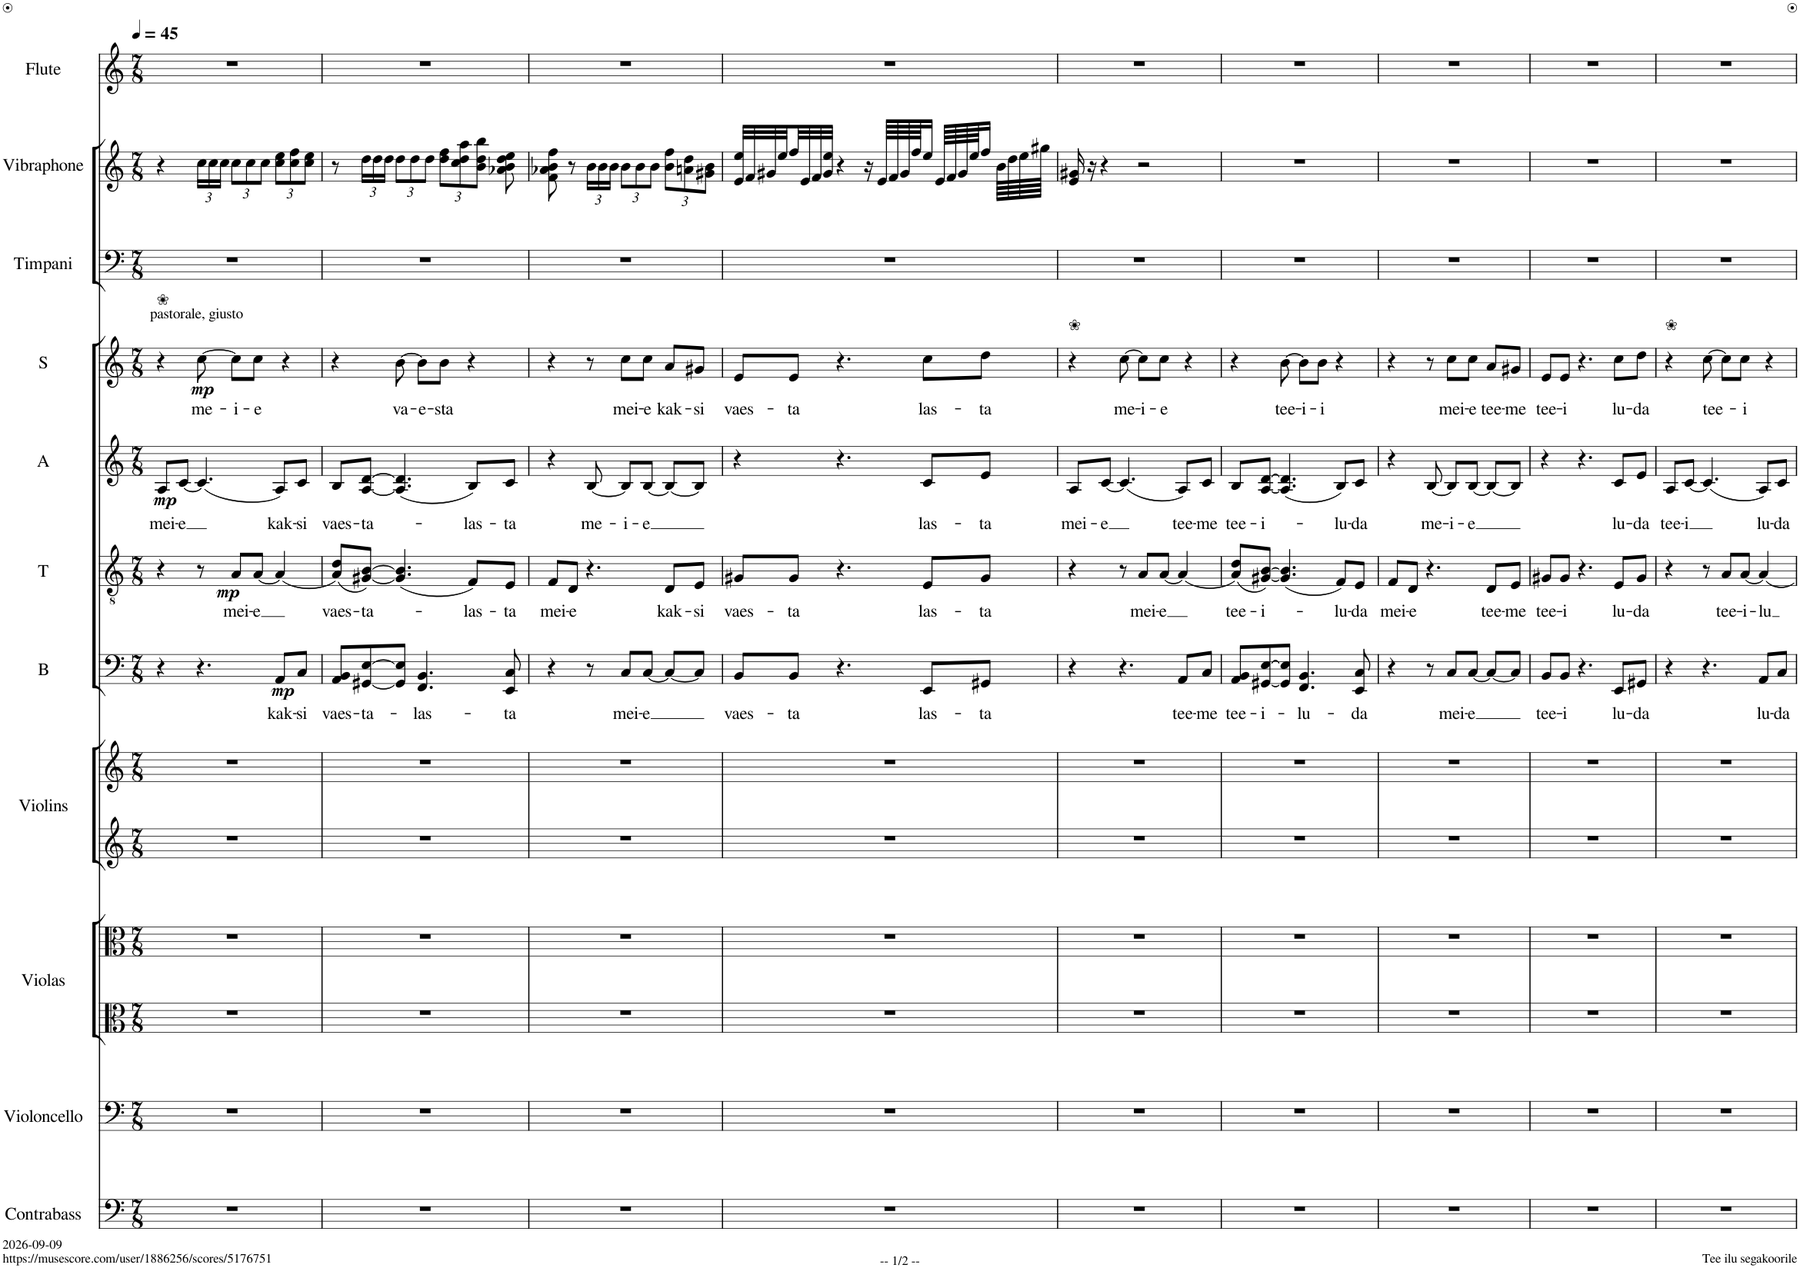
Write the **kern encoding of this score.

**kern	**kern	**kern	**kern	**kern	**kern	**kern	**text	**dynam	**kern	**text	**dynam	**kern	**text	**dynam	**kern	**text	**dynam	**kern	**kern	**kern
*part11	*part10	*part9	*part9	*part8	*part8	*part7	*part7	*part7	*part6	*part6	*part6	*part5	*part5	*part5	*part4	*part4	*part4	*part3	*part2	*part1
*staff13	*staff12	*staff11	*staff10	*staff9	*staff8	*staff7	*staff7	*staff7	*staff6	*staff6	*staff6	*staff5	*staff5	*staff5	*staff4	*staff4	*staff4	*staff3	*staff2	*staff1
*I"Contrabass	*I"Violoncello	*I"Violas	*	*I"Violins	*	*I"B	*	*	*I"T	*	*	*I"A	*	*	*I"S	*	*	*I"Timpani	*I"Vibraphone	*I"Flute
*I'Cb.	*I'Vc.	*I'Vlas.	*	*I'Vlns.	*	*I'B	*	*	*I'T	*	*	*I'A	*	*	*I'S	*	*	*I'Timp.	*I'Vib.	*I'Fl.
*clefF4	*clefF4	*clefC3	*clefC3	*clefG2	*clefG2	*clefF4	*	*	*clefGv2	*	*	*clefG2	*	*	*clefG2	*	*	*clefF4	*clefG2	*clefG2
*Trd7c12	*	*	*	*	*	*	*	*	*	*	*	*Trd1c2	*	*	*	*	*	*	*	*
*k[]	*k[]	*k[]	*k[]	*k[]	*k[]	*k[]	*	*	*k[]	*	*	*k[]	*	*	*k[]	*	*	*k[]	*k[]	*k[]
*M7/8	*M7/8	*M7/8	*M7/8	*M7/8	*M7/8	*M7/8	*	*	*M7/8	*	*	*M7/8	*	*	*M7/8	*	*	*M7/8	*M7/8	*M7/8
*MM45	*MM45	*MM45	*MM45	*MM45	*MM45	*MM45	*	*	*MM45	*	*	*MM45	*	*	*MM45	*	*	*MM45	*MM45	*MM45
=1	=1	=1	=1	=1	=1	=1	=1	=1	=1	=1	=1	=1	=1	=1	=1	=1	=1	=1	=1	=1
!	!	!	!	!	!	!	!	!	!	!	!	!	!	!	!LO:TX:a:t=pastorale, giusto	!	!	!	!	!
!	!	!	!	!	!	!	!	!	!	!	!	!	!	!	!LO:TX:a:t=❀	!	!	!	!	!
!	!	!	!	!	!	!	!	!	!	!	!	!	!LO:LY:b	!LO:DY:b	!	!	!	!	!	!
2..r	2..r	2..r	2..r	2..r	2..r	4r	.	.	4r	.	.	8A/L	mei-	mp	4r	.	.	2..r	4r	2..r
!	!	!	!	!	!	!	!	!	!	!	!	!	!LO:LY:b	!	!	!	!	!	!	!
.	.	.	.	.	.	.	.	.	.	.	.	[8c/J	e	.	.	.	.	.	.	.
!	!	!	!	!	!	!	!	!	!	!	!	!	!	!	!	!LO:LY:b	!	!	!	!
*	*	*	*	*	*	*	*	*	*	*	*	*	*	*	*	*	*	*	*Xbrackettup	*
!	!	!	!	!	!	!	!	!	!	!	!	!	!	!	!	!	!LO:DY:b	!	!	!
.	.	.	.	.	.	4.r	.	.	8r	.	.	(4.c/]	.	.	[8cc\	me-	mp	.	24cc\LL	.
.	.	.	.	.	.	.	.	.	.	.	.	.	.	.	.	.	.	.	24cc\	.
.	.	.	.	.	.	.	.	.	.	.	.	.	.	.	.	.	.	.	24cc\JJ	.
!	!	!	!	!	!	!	!	!	!	!LO:LY:b	!LO:DY:b	!	!	!	!	!LO:LY:b	!	!	!	!
.	.	.	.	.	.	.	.	.	8A/L	mei-	mp	.	.	.	8cc\L]	-i-	.	.	12cc\L	.
.	.	.	.	.	.	.	.	.	.	.	.	.	.	.	.	.	.	.	12cc\	.
!	!	!	!	!	!	!	!	!	!	!LO:LY:b	!	!	!	!	!	!LO:LY:b	!	!	!	!
.	.	.	.	.	.	.	.	.	[8A/J	-e	.	.	.	.	8cc\J	-e	.	.	.	.
.	.	.	.	.	.	.	.	.	.	.	.	.	.	.	.	.	.	.	12cc\J	.
!	!	!	!	!	!	!	!LO:LY:b	!LO:DY:b	!	!	!	!	!LO:LY:b	!	!	!	!	!	!	!
.	.	.	.	.	.	8AA/L	kak-	mp	(4A/]	.	.	8A/L)	kak-	.	4r	.	.	.	12cc\ 12ee\L	.
.	.	.	.	.	.	.	.	.	.	.	.	.	.	.	.	.	.	.	12cc\ 12ff\	.
!	!	!	!	!	!	!	!LO:LY:b	!	!	!	!	!	!LO:LY:b	!	!	!	!	!	!	!
.	.	.	.	.	.	8C/J	-si	.	.	.	.	8c/J	-si	.	.	.	.	.	.	.
.	.	.	.	.	.	.	.	.	.	.	.	.	.	.	.	.	.	.	12cc\ 12ee\J	.
=2	=2	=2	=2	=2	=2	=2	=2	=2	=2	=2	=2	=2	=2	=2	=2	=2	=2	=2	=2	=2
!	!	!	!	!	!	!	!LO:LY:b	!	!	!LO:LY:b	!	!	!LO:LY:b	!	!	!	!	!	!	!
2..r	2..r	2..r	2..r	2..r	2..r	8AA/ 8BB/L	vaes-	.	(8A/ 8d/L)	vaes-	.	8B/L	vaes-	.	4r	.	.	2..r	8r	2..r
!	!	!	!	!	!	!	!LO:LY:b	!	!	!LO:LY:b	!	!	!LO:LY:b	!	!	!	!	!	!	!
.	.	.	.	.	.	[8GG#X/ [8E/	-ta-	.	[8G#X/ [8B/J)	-ta-	.	[8A/ [8d/J	ta-	.	.	.	.	.	24dd\LL	.
.	.	.	.	.	.	.	.	.	.	.	.	.	.	.	.	.	.	.	24dd\	.
.	.	.	.	.	.	.	.	.	.	.	.	.	.	.	.	.	.	.	24dd\JJ	.
!	!	!	!	!	!	!	!	!	!	!	!	!	!	!	!	!LO:LY:b	!	!	!	!
.	.	.	.	.	.	8GG#/] 8E/]J	.	.	(4.G#/] 4.B/]	.	.	(4.A/] 4.d/]	.	.	[8b\	va-	.	.	12dd\L	.
.	.	.	.	.	.	.	.	.	.	.	.	.	.	.	.	.	.	.	12dd\	.
!	!	!	!	!	!	!	!LO:LY:b	!	!	!	!	!	!	!	!	!LO:LY:b	!	!	!	!
.	.	.	.	.	.	4.FF/ 4.BB/	-las-	.	.	.	.	.	.	.	8b\L]	-e-	.	.	.	.
.	.	.	.	.	.	.	.	.	.	.	.	.	.	.	.	.	.	.	12dd\J	.
!	!	!	!	!	!	!	!	!	!	!	!	!	!	!	!	!LO:LY:b	!	!	!	!
.	.	.	.	.	.	.	.	.	.	.	.	.	.	.	8b\J	-sta	.	.	12dd\ 12ff\L	.
.	.	.	.	.	.	.	.	.	.	.	.	.	.	.	.	.	.	.	12cc\ 12dd\ 12aa\	.
!	!	!	!	!	!	!	!	!	!	!LO:LY:b	!	!	!LO:LY:b	!	!	!	!	!	!	!
.	.	.	.	.	.	.	.	.	8F/L)	-las-	.	8B/L)	-las-	.	4r	.	.	.	.	.
.	.	.	.	.	.	.	.	.	.	.	.	.	.	.	.	.	.	.	12b\ 12dd\ 12bb\J	.
!	!	!	!	!	!	!	!LO:LY:b	!	!	!LO:LY:b	!	!	!LO:LY:b	!	!	!	!	!	!	!
.	.	.	.	.	.	8EE/ 8C/	-ta	.	8E/J	-ta	.	8c/J	-ta	.	.	.	.	.	8a-X\ 8b\ 8dd\ 8ee\	.
=3	=3	=3	=3	=3	=3	=3	=3	=3	=3	=3	=3	=3	=3	=3	=3	=3	=3	=3	=3	=3
!	!	!	!	!	!	!	!	!	!	!LO:LY:b	!	!	!	!	!	!	!	!	!	!
2..r	2..r	2..r	2..r	2..r	2..r	4r	.	.	8F/L	mei-	.	4r	.	.	4r	.	.	2..r	8f\ 8a-X\ 8b\ 8ff\	2..r
!	!	!	!	!	!	!	!	!	!	!LO:LY:b	!	!	!	!	!	!	!	!	!	!
.	.	.	.	.	.	.	.	.	8D/J	-e	.	.	.	.	.	.	.	.	8r	.
!	!	!	!	!	!	!	!	!	!	!	!	!	!LO:LY:b	!	!	!	!	!	!	!
.	.	.	.	.	.	8r	.	.	4.r	.	.	[8B/	me-	.	8r	.	.	.	24b\LL	.
.	.	.	.	.	.	.	.	.	.	.	.	.	.	.	.	.	.	.	24b\	.
.	.	.	.	.	.	.	.	.	.	.	.	.	.	.	.	.	.	.	24b\JJ	.
!	!	!	!	!	!	!	!LO:LY:b	!	!	!	!	!	!LO:LY:b	!	!	!LO:LY:b	!	!	!	!
.	.	.	.	.	.	8C/L	mei-	.	.	.	.	8B/L]	-i-	.	8cc\L	mei-	.	.	12b\L	.
.	.	.	.	.	.	.	.	.	.	.	.	.	.	.	.	.	.	.	12b\	.
!	!	!	!	!	!	!	!LO:LY:b	!	!	!	!	!	!LO:LY:b	!	!	!LO:LY:b	!	!	!	!
.	.	.	.	.	.	[8C/J	-e	.	.	.	.	[8B/J	-e	.	8cc\J	-e	.	.	.	.
.	.	.	.	.	.	.	.	.	.	.	.	.	.	.	.	.	.	.	12b\J	.
!	!	!	!	!	!	!	!	!	!	!LO:LY:b	!	!	!	!	!	!LO:LY:b	!	!	!	!
.	.	.	.	.	.	8C/L_	.	.	8D/L	kak-	.	8B/L_	.	.	8a/L	kak-	.	.	12b\ 12ff\L	.
.	.	.	.	.	.	.	.	.	.	.	.	.	.	.	.	.	.	.	12an\ 12dd\	.
!	!	!	!	!	!	!	!	!	!	!LO:LY:b	!	!	!	!	!	!LO:LY:b	!	!	!	!
.	.	.	.	.	.	8C/J]	.	.	8E/J	-si	.	8B/J]	.	.	8g#X/J	-si	.	.	.	.
.	.	.	.	.	.	.	.	.	.	.	.	.	.	.	.	.	.	.	12g#X\ 12b\J	.
=4	=4	=4	=4	=4	=4	=4	=4	=4	=4	=4	=4	=4	=4	=4	=4	=4	=4	=4	=4	=4
!	!	!	!	!	!	!	!LO:LY:b	!	!	!LO:LY:b	!	!	!	!	!	!LO:LY:b	!	!	!	!
2..r	2..r	2..r	2..r	2..r	2..r	8BB/L	vaes-	.	8G#X/L	vaes-	.	4r	.	.	8e/L	vaes-	.	2..r	32e/ 32ee/LLL	2..r
.	.	.	.	.	.	.	.	.	.	.	.	.	.	.	.	.	.	.	32f/	.
.	.	.	.	.	.	.	.	.	.	.	.	.	.	.	.	.	.	.	32g#X/	.
.	.	.	.	.	.	.	.	.	.	.	.	.	.	.	.	.	.	.	32ee/	.
!	!	!	!	!	!	!	!LO:LY:b	!	!	!LO:LY:b	!	!	!	!	!	!LO:LY:b	!	!	!	!
.	.	.	.	.	.	8BB/J	-ta	.	8G#/J	-ta	.	.	.	.	8e/J	-ta	.	.	32ff/	.
.	.	.	.	.	.	.	.	.	.	.	.	.	.	.	.	.	.	.	32e/	.
.	.	.	.	.	.	.	.	.	.	.	.	.	.	.	.	.	.	.	32f/	.
.	.	.	.	.	.	.	.	.	.	.	.	.	.	.	.	.	.	.	32g#/ 32ee/JJJ	.
.	.	.	.	.	.	4.r	.	.	4.r	.	.	4.r	.	.	4.r	.	.	.	4r	.
.	.	.	.	.	.	.	.	.	.	.	.	.	.	.	.	.	.	.	16r	.
.	.	.	.	.	.	.	.	.	.	.	.	.	.	.	.	.	.	.	64e/LLLL	.
.	.	.	.	.	.	.	.	.	.	.	.	.	.	.	.	.	.	.	64f/	.
.	.	.	.	.	.	.	.	.	.	.	.	.	.	.	.	.	.	.	64g#/	.
.	.	.	.	.	.	.	.	.	.	.	.	.	.	.	.	.	.	.	64ff/JJ	.
!	!	!	!	!	!	!	!LO:LY:b	!	!	!LO:LY:b	!	!	!LO:LY:b	!	!	!LO:LY:b	!	!	!	!
.	.	.	.	.	.	8EE/L	las-	.	8E/L	las-	.	8c/L	las-	.	8cc\L	las-	.	.	16ee/JJ	.
.	.	.	.	.	.	.	.	.	.	.	.	.	.	.	.	.	.	.	64e/LLLL	.
.	.	.	.	.	.	.	.	.	.	.	.	.	.	.	.	.	.	.	64f/	.
.	.	.	.	.	.	.	.	.	.	.	.	.	.	.	.	.	.	.	64g#/	.
.	.	.	.	.	.	.	.	.	.	.	.	.	.	.	.	.	.	.	64ee/JJ	.
!	!	!	!	!	!	!	!LO:LY:b	!	!	!LO:LY:b	!	!	!LO:LY:b	!	!	!LO:LY:b	!	!	!	!
.	.	.	.	.	.	8GG#X/J	-ta	.	8G#/J	-ta	.	8e/J	-ta	.	8dd\J	-ta	.	.	16ff/JJ	.
.	.	.	.	.	.	.	.	.	.	.	.	.	.	.	.	.	.	.	64b\LLLL	.
.	.	.	.	.	.	.	.	.	.	.	.	.	.	.	.	.	.	.	64dd\	.
.	.	.	.	.	.	.	.	.	.	.	.	.	.	.	.	.	.	.	64ee\	.
.	.	.	.	.	.	.	.	.	.	.	.	.	.	.	.	.	.	.	64gg#X\JJJJ	.
=5	=5	=5	=5	=5	=5	=5	=5	=5	=5	=5	=5	=5	=5	=5	=5	=5	=5	=5	=5	=5
!	!	!	!	!	!	!	!	!	!	!	!	!	!	!	!LO:TX:a:t=❀	!	!	!	!	!
!	!	!	!	!	!	!	!	!	!	!	!	!	!LO:LY:b	!	!	!	!	!	!	!
2..r	2..r	2..r	2..r	2..r	2..r	4r	.	.	4r	.	.	8A/L	mei-	.	4r	.	.	2..r	16e/ 16g#X/	2..r
.	.	.	.	.	.	.	.	.	.	.	.	.	.	.	.	.	.	.	16r	.
!	!	!	!	!	!	!	!	!	!	!	!	!	!LO:LY:b	!	!	!	!	!	!	!
.	.	.	.	.	.	.	.	.	.	.	.	[8c/J	e	.	.	.	.	.	4r	.
!	!	!	!	!	!	!	!	!	!	!	!	!	!	!	!	!LO:LY:b	!	!	!	!
.	.	.	.	.	.	4.r	.	.	8r	.	.	(4.c/]	.	.	[8cc\	me-	.	.	.	.
!	!	!	!	!	!	!	!	!	!	!LO:LY:b	!	!	!	!	!	!LO:LY:b	!	!	!	!
.	.	.	.	.	.	.	.	.	8A/L	mei-	.	.	.	.	8cc\L]	-i-	.	.	2r	.
!	!	!	!	!	!	!	!	!	!	!LO:LY:b	!	!	!	!	!	!LO:LY:b	!	!	!	!
.	.	.	.	.	.	.	.	.	[8A/J	-e	.	.	.	.	8cc\J	-e	.	.	.	.
!	!	!	!	!	!	!	!LO:LY:b	!	!	!	!	!	!LO:LY:b	!	!	!	!	!	!	!
.	.	.	.	.	.	8AA/L	tee-	.	(4A/]	.	.	8A/L)	tee-	.	4r	.	.	.	.	.
!	!	!	!	!	!	!	!LO:LY:b	!	!	!	!	!	!LO:LY:b	!	!	!	!	!	!	!
.	.	.	.	.	.	8C/J	-me	.	.	.	.	8c/J	-me	.	.	.	.	.	.	.
=6	=6	=6	=6	=6	=6	=6	=6	=6	=6	=6	=6	=6	=6	=6	=6	=6	=6	=6	=6	=6
!	!	!	!	!	!	!	!LO:LY:b	!	!	!LO:LY:b	!	!	!LO:LY:b	!	!	!	!	!	!	!
2..r	2..r	2..r	2..r	2..r	2..r	8AA/ 8BB/L	tee-	.	(8A/ 8d/L)	tee-	.	8B/L	tee-	.	4r	.	.	2..r	2..r	2..r
!	!	!	!	!	!	!	!LO:LY:b	!	!	!LO:LY:b	!	!	!LO:LY:b	!	!	!	!	!	!	!
.	.	.	.	.	.	[8GG#X/ [8E/	-i-	.	[8G#X/ [8B/J)	-i-	.	[8A/ [8d/J	i-	.	.	.	.	.	.	.
!	!	!	!	!	!	!	!	!	!	!	!	!	!	!	!	!LO:LY:b	!	!	!	!
.	.	.	.	.	.	8GG#/] 8E/]J	.	.	(4.G#/] 4.B/]	.	.	(4.A/] 4.d/]	.	.	[8b\	tee-	.	.	.	.
!	!	!	!	!	!	!	!LO:LY:b	!	!	!	!	!	!	!	!	!LO:LY:b	!	!	!	!
.	.	.	.	.	.	4.FF/ 4.BB/	lu-	.	.	.	.	.	.	.	8b\L]	-i-	.	.	.	.
!	!	!	!	!	!	!	!	!	!	!	!	!	!	!	!	!LO:LY:b	!	!	!	!
.	.	.	.	.	.	.	.	.	.	.	.	.	.	.	8b\J	-i	.	.	.	.
!	!	!	!	!	!	!	!	!	!	!LO:LY:b	!	!	!LO:LY:b	!	!	!	!	!	!	!
.	.	.	.	.	.	.	.	.	8F/L)	-lu-	.	8B/L)	-lu-	.	4r	.	.	.	.	.
!	!	!	!	!	!	!	!LO:LY:b	!	!	!LO:LY:b	!	!	!LO:LY:b	!	!	!	!	!	!	!
.	.	.	.	.	.	8EE/ 8C/	-da	.	8E/J	-da	.	8c/J	-da	.	.	.	.	.	.	.
=7	=7	=7	=7	=7	=7	=7	=7	=7	=7	=7	=7	=7	=7	=7	=7	=7	=7	=7	=7	=7
!	!	!	!	!	!	!	!	!	!	!LO:LY:b	!	!	!	!	!	!	!	!	!	!
2..r	2..r	2..r	2..r	2..r	2..r	4r	.	.	8F/L	mei-	.	4r	.	.	4r	.	.	2..r	2..r	2..r
!	!	!	!	!	!	!	!	!	!	!LO:LY:b	!	!	!	!	!	!	!	!	!	!
.	.	.	.	.	.	.	.	.	8D/J	-e	.	.	.	.	.	.	.	.	.	.
!	!	!	!	!	!	!	!	!	!	!	!	!	!LO:LY:b	!	!	!	!	!	!	!
.	.	.	.	.	.	8r	.	.	4.r	.	.	[8B/	me-	.	8r	.	.	.	.	.
!	!	!	!	!	!	!	!LO:LY:b	!	!	!	!	!	!LO:LY:b	!	!	!LO:LY:b	!	!	!	!
.	.	.	.	.	.	8C/L	mei-	.	.	.	.	8B/L]	-i-	.	8cc\L	mei-	.	.	.	.
!	!	!	!	!	!	!	!LO:LY:b	!	!	!	!	!	!LO:LY:b	!	!	!LO:LY:b	!	!	!	!
.	.	.	.	.	.	[8C/J	-e	.	.	.	.	[8B/J	-e	.	8cc\J	-e	.	.	.	.
!	!	!	!	!	!	!	!	!	!	!LO:LY:b	!	!	!	!	!	!LO:LY:b	!	!	!	!
.	.	.	.	.	.	8C/L_	.	.	8D/L	tee-	.	8B/L_	.	.	8a/L	tee-	.	.	.	.
!	!	!	!	!	!	!	!	!	!	!LO:LY:b	!	!	!	!	!	!LO:LY:b	!	!	!	!
.	.	.	.	.	.	8C/J]	.	.	8E/J	-me	.	8B/J]	.	.	8g#X/J	-me	.	.	.	.
=8	=8	=8	=8	=8	=8	=8	=8	=8	=8	=8	=8	=8	=8	=8	=8	=8	=8	=8	=8	=8
!	!	!	!	!	!	!	!LO:LY:b	!	!	!LO:LY:b	!	!	!	!	!	!LO:LY:b	!	!	!	!
2..r	2..r	2..r	2..r	2..r	2..r	8BB/L	tee-	.	8G#X/L	tee-	.	4r	.	.	8e/L	tee-	.	2..r	2..r	2..r
!	!	!	!	!	!	!	!LO:LY:b	!	!	!LO:LY:b	!	!	!	!	!	!LO:LY:b	!	!	!	!
.	.	.	.	.	.	8BB/J	-i	.	8G#/J	-i	.	.	.	.	8e/J	-i	.	.	.	.
.	.	.	.	.	.	4.r	.	.	4.r	.	.	4.r	.	.	4.r	.	.	.	.	.
!	!	!	!	!	!	!	!LO:LY:b	!	!	!LO:LY:b	!	!	!LO:LY:b	!	!	!LO:LY:b	!	!	!	!
.	.	.	.	.	.	8EE/L	lu-	.	8E/L	lu-	.	8c/L	lu-	.	8cc\L	lu-	.	.	.	.
!	!	!	!	!	!	!	!LO:LY:b	!	!	!LO:LY:b	!	!	!LO:LY:b	!	!	!LO:LY:b	!	!	!	!
.	.	.	.	.	.	8GG#X/J	-da	.	8G#/J	-da	.	8e/J	-da	.	8dd\J	-da	.	.	.	.
=9	=9	=9	=9	=9	=9	=9	=9	=9	=9	=9	=9	=9	=9	=9	=9	=9	=9	=9	=9	=9
!	!	!	!	!	!	!	!	!	!	!	!	!	!	!	!LO:TX:a:t=❀	!	!	!	!	!
!	!	!	!	!	!	!	!	!	!	!	!	!	!LO:LY:b	!	!	!	!	!	!	!
2..r	2..r	2..r	2..r	2..r	2..r	4r	.	.	4r	.	.	8A/L	tee-	.	4r	.	.	2..r	2..r	2..r
!	!	!	!	!	!	!	!	!	!	!	!	!	!LO:LY:b	!	!	!	!	!	!	!
.	.	.	.	.	.	.	.	.	.	.	.	[8c/J	-i	.	.	.	.	.	.	.
!	!	!	!	!	!	!	!	!	!	!	!	!	!	!	!	!LO:LY:b	!	!	!	!
.	.	.	.	.	.	4.r	.	.	8r	.	.	(4.c/]	.	.	[8cc\	tee-	.	.	.	.
!	!	!	!	!	!	!	!	!	!	!LO:LY:b	!	!	!	!	!	!	!	!	!	!
.	.	.	.	.	.	.	.	.	8A/L	tee-	.	.	.	.	8cc\L]	.	.	.	.	.
!	!	!	!	!	!	!	!	!	!	!LO:LY:b	!	!	!	!	!	!LO:LY:b	!	!	!	!
.	.	.	.	.	.	.	.	.	[8A/J	-i-	.	.	.	.	8cc\J	-i	.	.	.	.
!	!	!	!	!	!	!	!LO:LY:b	!	!	!LO:LY:b	!	!	!LO:LY:b	!	!	!	!	!	!	!
.	.	.	.	.	.	8AA/L	lu-	.	4A/]	-lu	.	8A/L)	lu-	.	4r	.	.	.	.	.
!	!	!	!	!	!	!	!LO:LY:b	!	!	!	!	!	!LO:LY:b	!	!	!	!	!	!	!
.	.	.	.	.	.	8C/J	-da	.	.	.	.	8c/J	-da	.	.	.	.	.	.	.
=	=	=	=	=	=	=	=	=	=	=	=	=	=	=	=	=	=	=	=	=
*-	*-	*-	*-	*-	*-	*-	*-	*-	*-	*-	*-	*-	*-	*-	*-	*-	*-	*-	*-	*-
